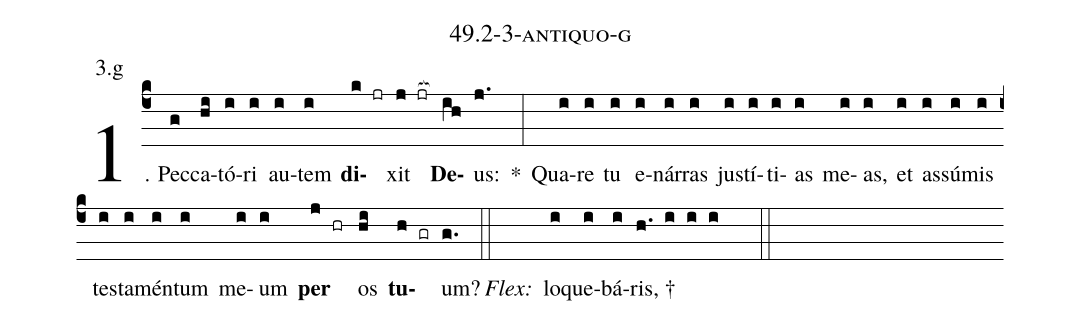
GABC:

name: 49.2-3-antiquo-g;
annotation: 3.g;
%%
(c4)1. Pec(g)ca(hi)tó(i)ri(i) au(i)tem(i) <b>di</b>(k jr)xit(j jr[ocb:1{]) <b>De</b>(ih[ocb:0}])us:(j.) *(:) Qua(i)re(i) tu(i) e(i)nár(i)ras(i) jus(i)tí(i)ti(i)as(i) me(i)as,(i) et(i) as(i)sú(i)mis(i) tes(i)ta(i)mén(i)tum(i) me(i)um(i) <b>per</b>(j hr) os(hi) <b>tu</b>(h gr)um?(g.) (::)
<i>Flex:</i>()  lo(i)que(i)bá(i)ris, †(h. i i i  ::)

%E(i) u(i) o(j) u(hi) a(h) e.(g.) (::)
